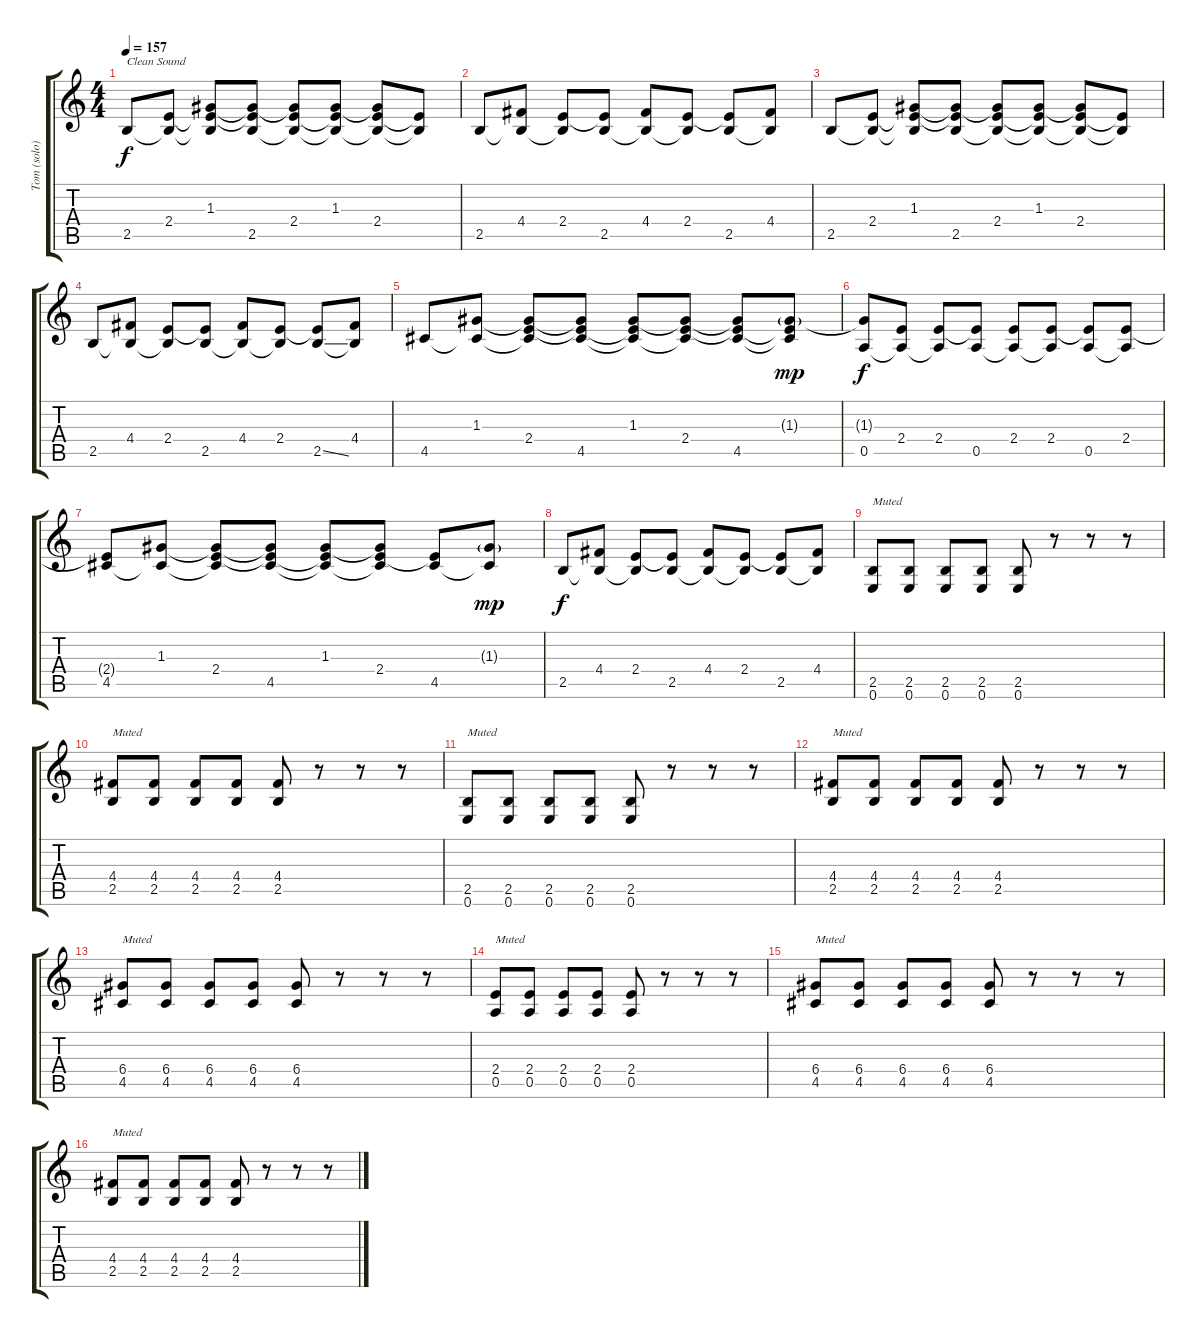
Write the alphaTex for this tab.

\track ("Tom (solo)" "Tom (solo)") {instrument distortionguitar}
\staff {score tabs}
\tuning (E4 B3 G3 D3 A2 E2) {hide}
\ts (4 4)
\tempo 157
\clef g2
\ks c
2.5.8{txt "Clean Sound" dy f volume 14 instrument electricguitarclean} (2.4 2.5{t}).8 (1.3 2.4{t} 2.5{t}).8 (1.3{t} 2.4{t} 2.5).8 (1.3{t} 2.4 2.5{t}).8 (1.3 2.4{t} 2.5{t}).8 (1.3{t} 2.4 2.5{t}).8 (2.4{t} 2.5{t}).8 |
2.5.8{instrument electricguitarclean} (4.4 2.5{t}).8 (2.4 2.5{t}).8 (2.4{t} 2.5).8 (4.4 2.5{t}).8 (2.4 2.5{t}).8 (2.4{t} 2.5).8 (4.4 2.5{t}).8 |
2.5.8{instrument electricguitarclean} (2.4 2.5{t}).8 (1.3 2.4{t} 2.5{t}).8 (1.3{t} 2.4{t} 2.5).8 (1.3{t} 2.4 2.5{t}).8 (1.3 2.4{t} 2.5{t}).8 (1.3{t} 2.4 2.5{t}).8 (2.4{t} 2.5{t}).8 |
2.5.8{instrument electricguitarclean} (4.4 2.5{t}).8 (2.4 2.5{t}).8 (2.4{t} 2.5).8 (4.4 2.5{t}).8 (2.4 2.5{t}).8 (2.4{t} 2.5{ss}).8 (4.4 2.5{t}).8 |
4.5.8{instrument electricguitarclean} (1.3 4.5{t}).8 (1.3{t} 2.4 4.5{t}).8 (1.3{t} 2.4{t} 4.5).8 (1.3 2.4{t} 4.5{t}).8 (1.3{t} 2.4 4.5{t}).8 (1.3{t} 2.4{t} 4.5).8 (1.3{g} 2.4{t} 4.5{t}).8{dy mp} |
(1.3{t} 0.5).8{dy f instrument electricguitarclean} (2.4 0.5{t}).8 (2.4 0.5{t}).8 (2.4{t} 0.5).8 (2.4 0.5{t}).8 (2.4 0.5{t}).8 (2.4{t} 0.5).8 (2.4 0.5{t}).8 |
(2.4{t} 4.5).8{instrument electricguitarclean} (1.3 4.5{t}).8 (1.3{t} 2.4 4.5{t}).8 (1.3{t} 2.4{t} 4.5).8 (1.3 2.4{t} 4.5{t}).8 (1.3{t} 2.4 4.5{t}).8 (2.4{t} 4.5).8 (1.3{g} 4.5{t}).8{dy mp} |
2.5.8{dy f instrument electricguitarclean} (4.4 2.5{t}).8 (2.4 2.5{t}).8 (2.4{t} 2.5).8 (4.4 2.5{t}).8 (2.4 2.5{t}).8 (2.4{t} 2.5).8 (4.4 2.5{t}).8 |
(2.5 0.6).8{txt "Muted" volume 10 instrument distortionguitar} (2.5 0.6).8 (2.5 0.6).8 (2.5 0.6).8 (2.5 0.6).8 r.8 r.8 r.8 |
(4.4 2.5).8{txt "Muted" volume 10} (4.4 2.5).8 (4.4 2.5).8 (4.4 2.5).8 (4.4 2.5).8 r.8 r.8 r.8 |
(2.5 0.6).8{txt "Muted" volume 10} (2.5 0.6).8 (2.5 0.6).8 (2.5 0.6).8 (2.5 0.6).8 r.8 r.8 r.8 |
(4.4 2.5).8{txt "Muted" volume 10} (4.4 2.5).8 (4.4 2.5).8 (4.4 2.5).8 (4.4 2.5).8 r.8 r.8 r.8 |
(6.4 4.5).8{txt "Muted" volume 10} (6.4 4.5).8 (6.4 4.5).8 (6.4 4.5).8 (6.4 4.5).8 r.8 r.8 r.8 |
(2.4 0.5).8{txt "Muted" volume 10} (2.4 0.5).8 (2.4 0.5).8 (2.4 0.5).8 (2.4 0.5).8 r.8 r.8 r.8 |
(6.4 4.5).8{txt "Muted" volume 10} (6.4 4.5).8 (6.4 4.5).8 (6.4 4.5).8 (6.4 4.5).8 r.8 r.8 r.8 |
(4.4 2.5).8{txt "Muted" volume 10} (4.4 2.5).8 (4.4 2.5).8 (4.4 2.5).8 (4.4 2.5).8 r.8 r.8 r.8
